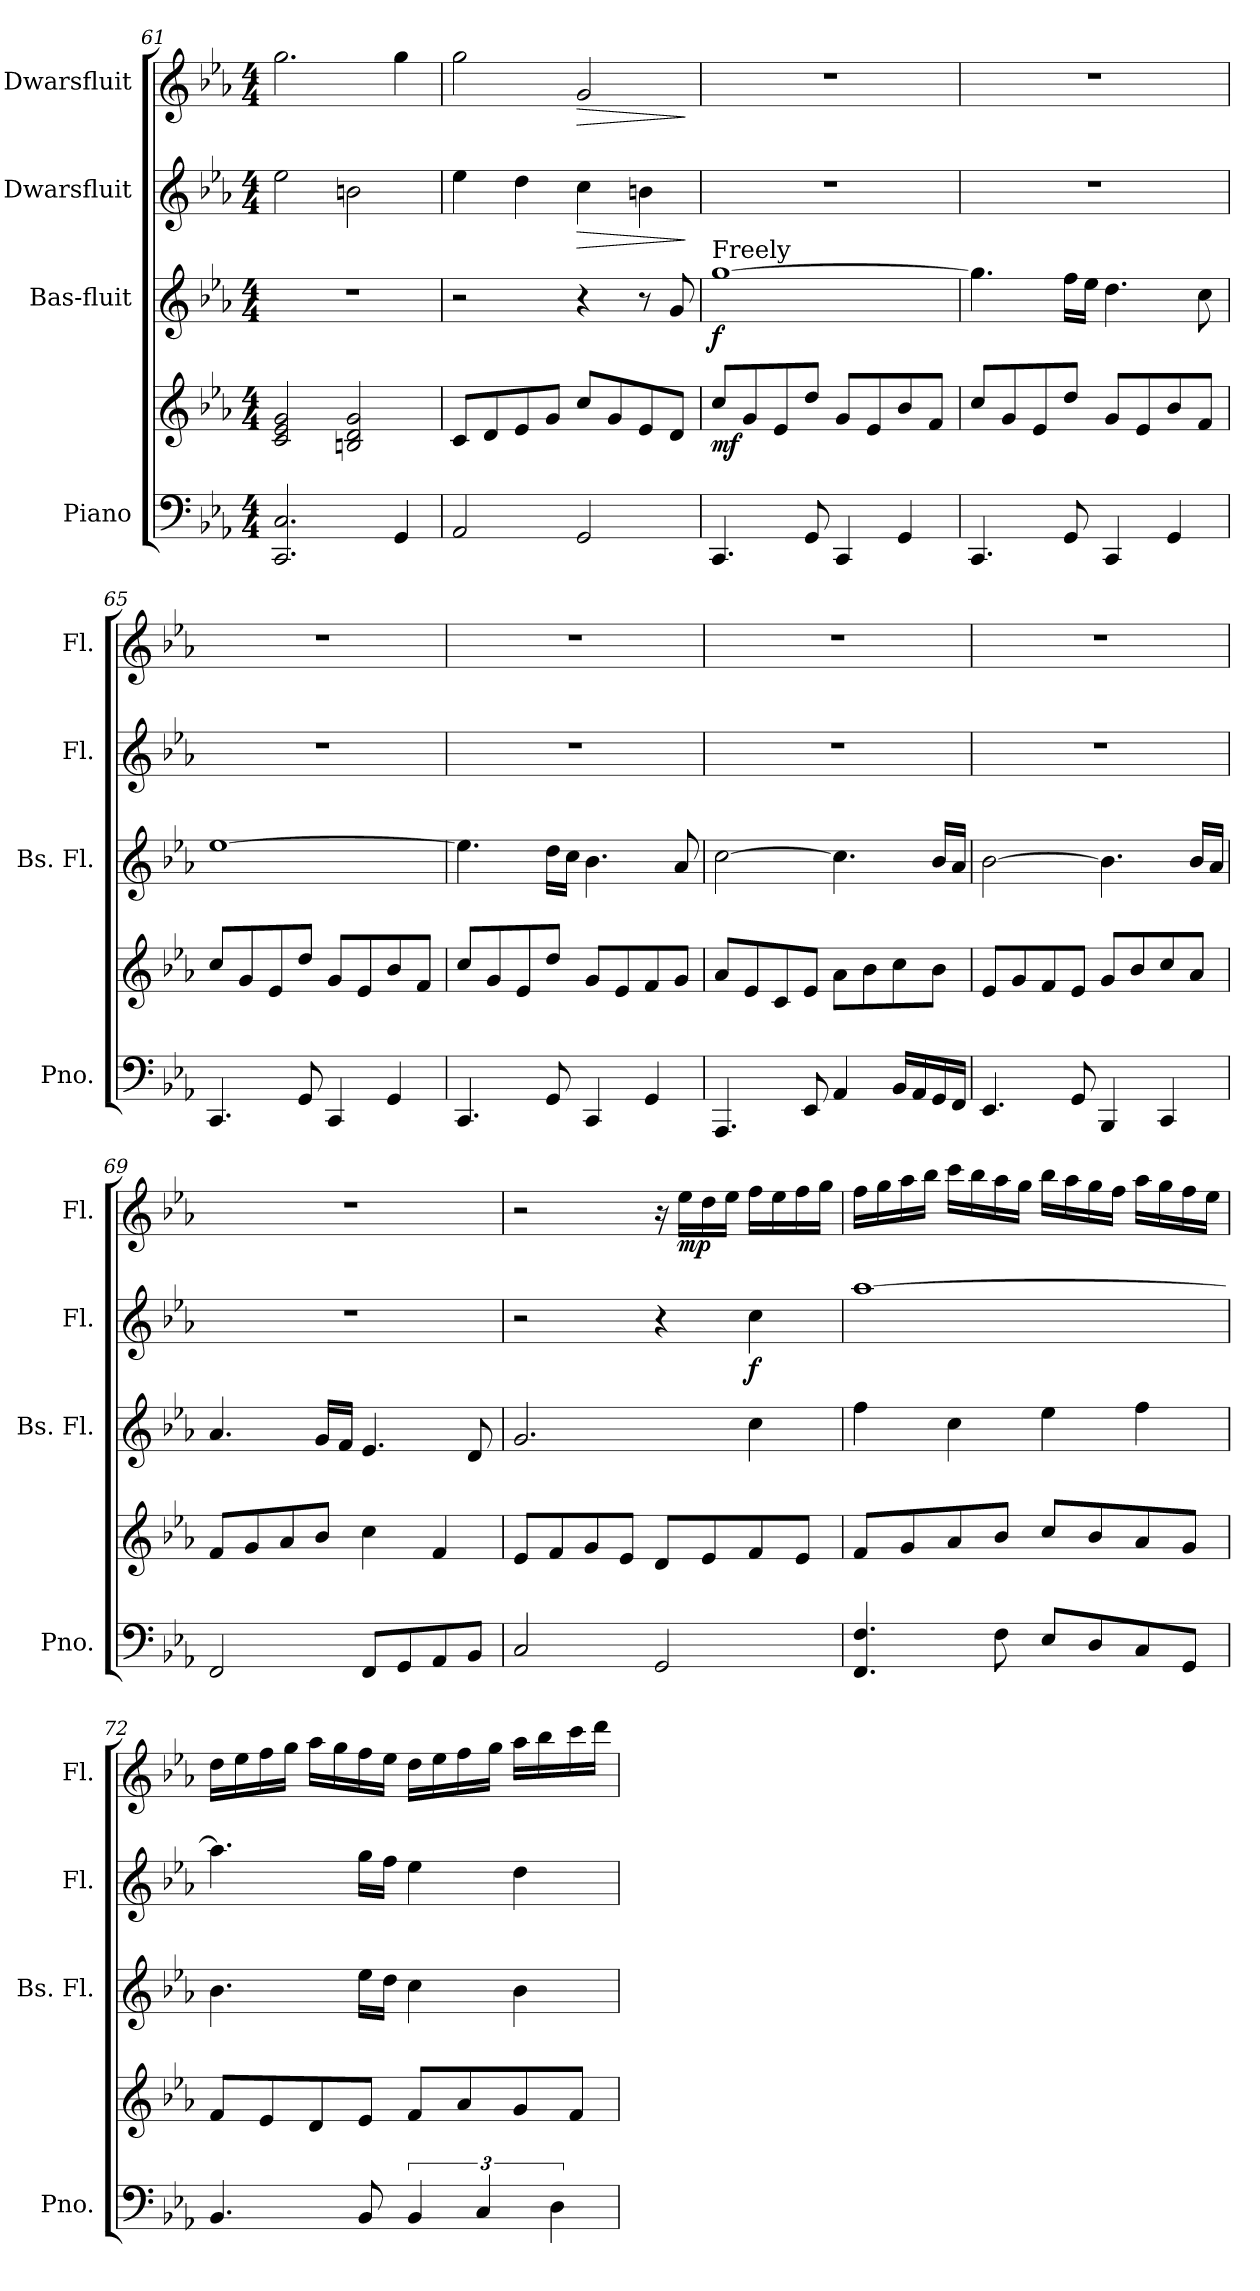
**kern	**kern	**dynam	**kern	**dynam	**kern	**dynam	**kern	**dynam
*part4	*part4	*part4	*part3	*part3	*part2	*part2	*part1	*part1
*staff5	*staff4	*staff4/5	*staff3	*staff3	*staff2	*staff2	*staff1	*staff1
*I"Piano	*	*	*I"Bas-fluit	*	*I"Dwarsfluit	*	*I"Dwarsfluit	*
*I'Pno.	*	*	*I'Bs. Fl.	*	*I'Fl.	*	*I'Fl.	*
*clefF4	*clefG2	*	*clefG2	*	*clefG2	*	*clefG2	*
*	*	*	*ITrd7c12	*	*	*	*	*
*k[b-e-a-]	*k[b-e-a-]	*	*k[b-e-a-]	*	*k[b-e-a-]	*	*k[b-e-a-]	*
*M4/4	*M4/4	*	*M4/4	*	*M4/4	*	*M4/4	*
=61	=61	=61	=61	=61	=61	=61	=61	=61
2.CC/ 2.C/	2c/ 2e-/ 2g/	.	1r	.	2ee-\	.	2.gg\	.
.	2Bn/ 2d/ 2g/	.	.	.	2bn\	.	.	.
4GG/	.	.	.	.	.	.	4gg\	.
=62	=62	=62	=62	=62	=62	=62	=62	=62
2AA-/	8c/L	.	2r	.	4ee-\	.	2gg\	.
.	8d/	.	.	.	.	.	.	.
.	8e-/	.	.	.	4dd\	.	.	.
.	8g/J	.	.	.	.	.	.	.
!	!	!	!	!	!	!LO:HP:b	!	!LO:HP:b
2GG/	8cc/L	.	4r	.	4cc\	>	2g/	>
.	8g/	.	.	.	.	.	.	.
.	8e-/	.	8r	.	4bn\	.	.	.
.	8d/J	.	8G/	.	.	.	.	.
.	.	.	.	.	.	]	.	]
=63	=63	=63	=63	=63	=63	=63	=63	=63
!	!	!	!LO:TX:a:t=Freely	!	!	!	!	!
!	!	!LO:DY:b	!	!LO:DY:b	!	!	!	!
4.CC/	8cc/L	mf	[1g	f	1r	.	1r	.
.	8g/	.	.	.	.	.	.	.
.	8e-/	.	.	.	.	.	.	.
8GG/	8dd/J	.	.	.	.	.	.	.
4CC/	8g/L	.	.	.	.	.	.	.
.	8e-/	.	.	.	.	.	.	.
4GG/	8b-/	.	.	.	.	.	.	.
.	8f/J	.	.	.	.	.	.	.
!!LO:PB:g=z
=64	=64	=64	=64	=64	=64	=64	=64	=64
4.CC/	8cc/L	.	4.g\]	.	1r	.	1r	.
.	8g/	.	.	.	.	.	.	.
.	8e-/	.	.	.	.	.	.	.
8GG/	8dd/J	.	16f\LL	.	.	.	.	.
.	.	.	16e-\JJ	.	.	.	.	.
4CC/	8g/L	.	4.d\	.	.	.	.	.
.	8e-/	.	.	.	.	.	.	.
4GG/	8b-/	.	.	.	.	.	.	.
.	8f/J	.	8c\	.	.	.	.	.
=65	=65	=65	=65	=65	=65	=65	=65	=65
4.CC/	8cc/L	.	[1e-	.	1r	.	1r	.
.	8g/	.	.	.	.	.	.	.
.	8e-/	.	.	.	.	.	.	.
8GG/	8dd/J	.	.	.	.	.	.	.
4CC/	8g/L	.	.	.	.	.	.	.
.	8e-/	.	.	.	.	.	.	.
4GG/	8b-/	.	.	.	.	.	.	.
.	8f/J	.	.	.	.	.	.	.
=66	=66	=66	=66	=66	=66	=66	=66	=66
4.CC/	8cc/L	.	4.e-\]	.	1r	.	1r	.
.	8g/	.	.	.	.	.	.	.
.	8e-/	.	.	.	.	.	.	.
8GG/	8dd/J	.	16d\LL	.	.	.	.	.
.	.	.	16c\JJ	.	.	.	.	.
4CC/	8g/L	.	4.B-\	.	.	.	.	.
.	8e-/	.	.	.	.	.	.	.
4GG/	8f/	.	.	.	.	.	.	.
.	8g/J	.	8A-/	.	.	.	.	.
=67	=67	=67	=67	=67	=67	=67	=67	=67
4.AAA-/	8a-/L	.	[2c\	.	1r	.	1r	.
.	8e-/	.	.	.	.	.	.	.
.	8c/	.	.	.	.	.	.	.
8EE-/	8e-/J	.	.	.	.	.	.	.
4AA-/	8a-\L	.	4.c\]	.	.	.	.	.
.	8b-\	.	.	.	.	.	.	.
16BB-/LL	8cc\	.	.	.	.	.	.	.
16AA-/	.	.	.	.	.	.	.	.
16GG/	8b-\J	.	16B-/LL	.	.	.	.	.
16FF/JJ	.	.	16A-/JJ	.	.	.	.	.
!!LO:LB:g=z
=68	=68	=68	=68	=68	=68	=68	=68	=68
4.EE-/	8e-/L	.	[2B-\	.	1r	.	1r	.
.	8g/	.	.	.	.	.	.	.
.	8f/	.	.	.	.	.	.	.
8GG/	8e-/J	.	.	.	.	.	.	.
4BBB-/	8g/L	.	4.B-\]	.	.	.	.	.
.	8b-/	.	.	.	.	.	.	.
4CC/	8cc/	.	.	.	.	.	.	.
.	8a-/J	.	16B-/LL	.	.	.	.	.
.	.	.	16A-/JJ	.	.	.	.	.
=69	=69	=69	=69	=69	=69	=69	=69	=69
2FF/	8f/L	.	4.A-/	.	1r	.	1r	.
.	8g/	.	.	.	.	.	.	.
.	8a-/	.	.	.	.	.	.	.
.	8b-/J	.	16G/LL	.	.	.	.	.
.	.	.	16F/JJ	.	.	.	.	.
8FF/L	4cc\	.	4.E-/	.	.	.	.	.
8GG/	.	.	.	.	.	.	.	.
8AA-/	4f/	.	.	.	.	.	.	.
8BB-/J	.	.	8D/	.	.	.	.	.
=70	=70	=70	=70	=70	=70	=70	=70	=70
2C/	8e-/L	.	2.G/	.	2r	.	2r	.
.	8f/	.	.	.	.	.	.	.
.	8g/	.	.	.	.	.	.	.
.	8e-/J	.	.	.	.	.	.	.
2GG/	8d/L	.	.	.	4r	.	16r	.
!	!	!	!	!	!	!	!	!LO:DY:b
.	.	.	.	.	.	.	16ee-\LL	mp
.	8e-/	.	.	.	.	.	16dd\	.
.	.	.	.	.	.	.	16ee-\JJ	.
!	!	!	!	!	!	!LO:DY:b	!	!
.	8f/	.	4c\	.	4cc\	f	16ff\LL	.
.	.	.	.	.	.	.	16ee-\	.
.	8e-/J	.	.	.	.	.	16ff\	.
.	.	.	.	.	.	.	16gg\JJ	.
!!LO:PB:g=z
=71	=71	=71	=71	=71	=71	=71	=71	=71
4.FF/ 4.F/	8f/L	.	4f\	.	[1aa-	.	16ff\LL	.
.	.	.	.	.	.	.	16gg\	.
.	8g/	.	.	.	.	.	16aa-\	.
.	.	.	.	.	.	.	16bb-\JJ	.
.	8a-/	.	4c\	.	.	.	16ccc\LL	.
.	.	.	.	.	.	.	16bb-\	.
8F\	8b-/J	.	.	.	.	.	16aa-\	.
.	.	.	.	.	.	.	16gg\JJ	.
8E-/L	8cc/L	.	4e-\	.	.	.	16bb-\LL	.
.	.	.	.	.	.	.	16aa-\	.
8D/	8b-/	.	.	.	.	.	16gg\	.
.	.	.	.	.	.	.	16ff\JJ	.
8C/	8a-/	.	4f\	.	.	.	16aa-\LL	.
.	.	.	.	.	.	.	16gg\	.
8GG/J	8g/J	.	.	.	.	.	16ff\	.
.	.	.	.	.	.	.	16ee-\JJ	.
=72	=72	=72	=72	=72	=72	=72	=72	=72
4.BB-/	8f/L	.	4.B-\	.	4.aa-\]	.	16dd\LL	.
.	.	.	.	.	.	.	16ee-\	.
.	8e-/	.	.	.	.	.	16ff\	.
.	.	.	.	.	.	.	16gg\JJ	.
.	8d/	.	.	.	.	.	16aa-\LL	.
.	.	.	.	.	.	.	16gg\	.
8BB-/	8e-/J	.	16e-\LL	.	16gg\LL	.	16ff\	.
.	.	.	16d\JJ	.	16ff\JJ	.	16ee-\JJ	.
6BB-/	8f/L	.	4c\	.	4ee-\	.	16dd\LL	.
.	.	.	.	.	.	.	16ee-\	.
.	8a-/	.	.	.	.	.	16ff\	.
6C/	.	.	.	.	.	.	.	.
.	.	.	.	.	.	.	16gg\JJ	.
.	8g/	.	4B-\	.	4dd\	.	16aa-\LL	.
.	.	.	.	.	.	.	16bb-\	.
6D\	.	.	.	.	.	.	.	.
.	8f/J	.	.	.	.	.	16ccc\	.
.	.	.	.	.	.	.	16ddd\JJ	.
=	=	=	=	=	=	=	=	=
*-	*-	*-	*-	*-	*-	*-	*-	*-
